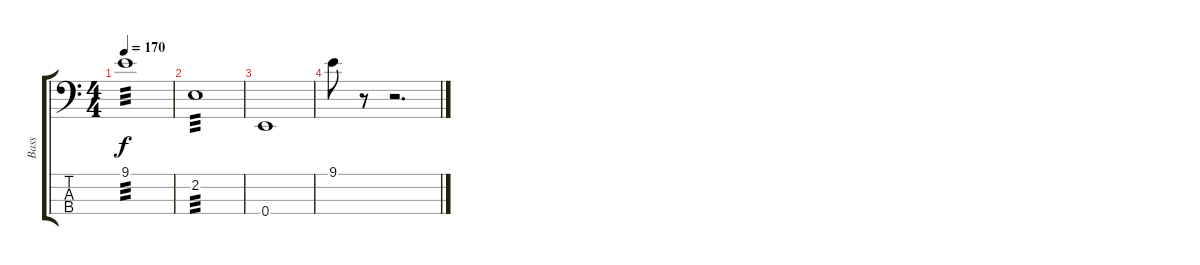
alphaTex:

\track ("Bass" "Bass") {instrument electricbassfinger}
\staff {score tabs}
\tuning (G2 D2 A1 E1) {hide}
\ts (4 4)
\tempo 170
\clef f4
\ks c
9.1.1{tp 3 dy f} |
2.2.1{tp 3} |
0.4.1 |
9.1.8 r.8 r.2{d}
